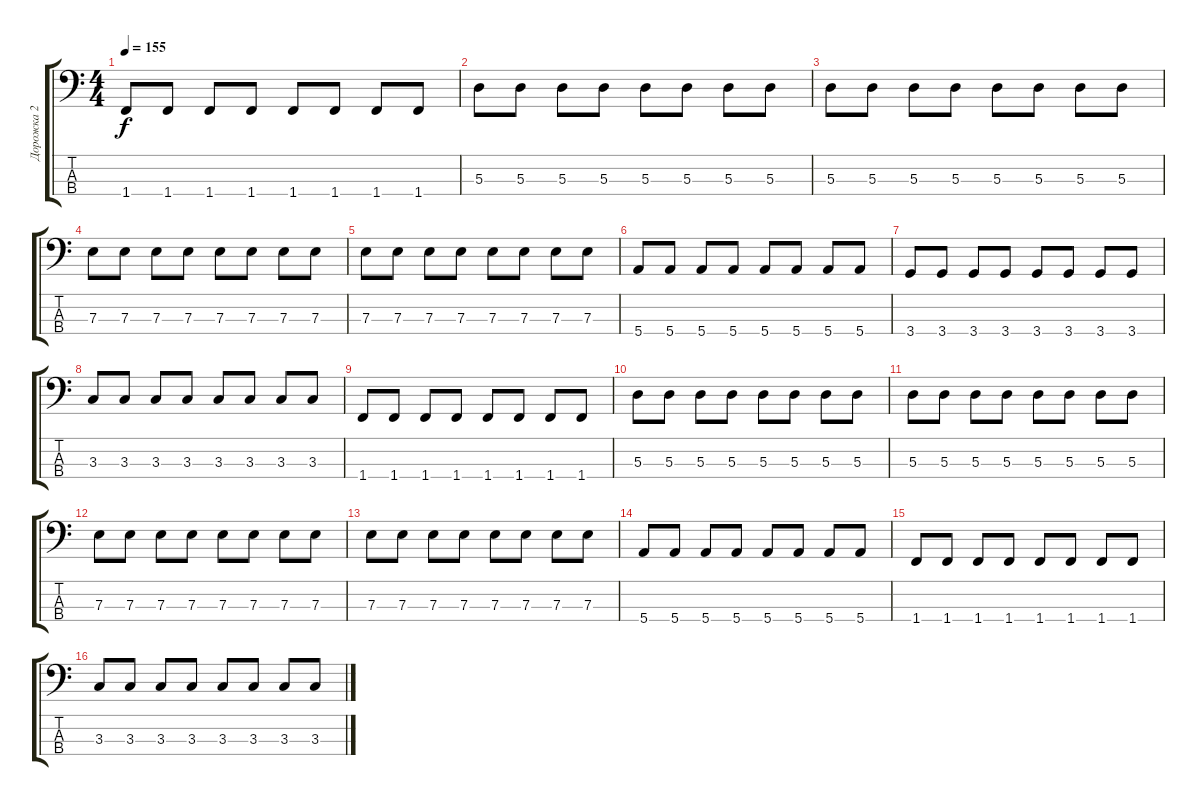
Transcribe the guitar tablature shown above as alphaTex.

\track ("Дорожка 2" "Дорожка 2") {instrument electricbassfinger}
\staff {score tabs}
\tuning (G2 D2 A1 E1) {hide}
\ts (4 4)
\tempo 155
\clef f4
\ks c
1.4.8{dy f} 1.4.8 1.4.8 1.4.8 1.4.8 1.4.8 1.4.8 1.4.8 |
5.3.8 5.3.8 5.3.8 5.3.8 5.3.8 5.3.8 5.3.8 5.3.8 |
5.3.8 5.3.8 5.3.8 5.3.8 5.3.8 5.3.8 5.3.8 5.3.8 |
7.3.8 7.3.8 7.3.8 7.3.8 7.3.8 7.3.8 7.3.8 7.3.8 |
7.3.8 7.3.8 7.3.8 7.3.8 7.3.8 7.3.8 7.3.8 7.3.8 |
5.4.8 5.4.8 5.4.8 5.4.8 5.4.8 5.4.8 5.4.8 5.4.8 |
3.4.8 3.4.8 3.4.8 3.4.8 3.4.8 3.4.8 3.4.8 3.4.8 |
3.3.8 3.3.8 3.3.8 3.3.8 3.3.8 3.3.8 3.3.8 3.3.8 |
1.4.8 1.4.8 1.4.8 1.4.8 1.4.8 1.4.8 1.4.8 1.4.8 |
5.3.8 5.3.8 5.3.8 5.3.8 5.3.8 5.3.8 5.3.8 5.3.8 |
5.3.8 5.3.8 5.3.8 5.3.8 5.3.8 5.3.8 5.3.8 5.3.8 |
7.3.8 7.3.8 7.3.8 7.3.8 7.3.8 7.3.8 7.3.8 7.3.8 |
7.3.8 7.3.8 7.3.8 7.3.8 7.3.8 7.3.8 7.3.8 7.3.8 |
5.4.8 5.4.8 5.4.8 5.4.8 5.4.8 5.4.8 5.4.8 5.4.8 |
1.4.8 1.4.8 1.4.8 1.4.8 1.4.8 1.4.8 1.4.8 1.4.8 |
3.3.8 3.3.8 3.3.8 3.3.8 3.3.8 3.3.8 3.3.8 3.3.8
